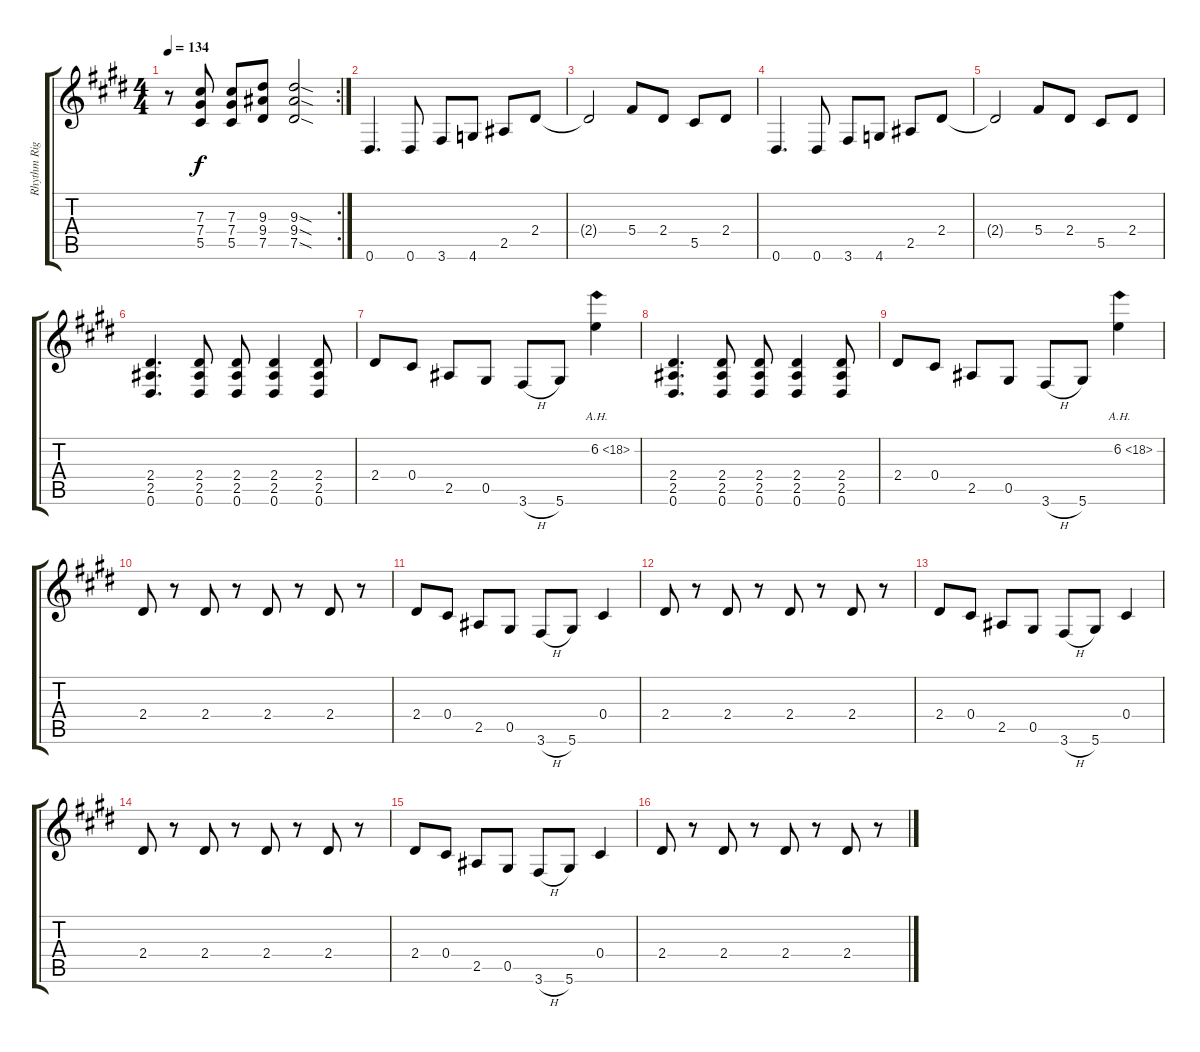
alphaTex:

\track ("Rhythm Right" "Rhythm Rig") {instrument distortionguitar}
\staff {score tabs}
\tuning (Eb4 Bb3 Gb3 Db3 Ab2 Eb2) {hide}
\rc 2
\ts (4 4)
\tempo 134
\clef g2
\ks c#minor
r.8{dy f} (7.3 7.4 5.5).8 (7.3 7.4 5.5).8 (9.3 9.4 7.5).8 (9.3{sod} 9.4{sod} 7.5{sod}).2 |
\ks e
0.6.4{d} 0.6.8 3.6.8 4.6.8 2.5.8 2.4.8 |
\ks c#minor
2.4{t}.2 5.4.8 2.4.8 5.5.8 2.4.8 |
0.6.4{d} 0.6.8 3.6.8 4.6.8 2.5.8 2.4.8 |
2.4{t}.2 5.4.8 2.4.8 5.5.8 2.4.8 |
\ks e
(2.4 2.5 0.6).4{d} (2.4 2.5 0.6).8 (2.4 2.5 0.6).8 (2.4 2.5 0.6).4 (2.4 2.5 0.6).8 |
\ks c#minor
2.4.8 0.4.8 2.5.8 0.5.8 3.6{h}.8 5.6.8 6.2{ah 12}.4 |
(2.4 2.5 0.6).4{d} (2.4 2.5 0.6).8 (2.4 2.5 0.6).8 (2.4 2.5 0.6).4 (2.4 2.5 0.6).8 |
2.4.8 0.4.8 2.5.8 0.5.8 3.6{h}.8 5.6.8 6.2{ah 12}.4 |
\ks e
2.4.8 r.8 2.4.8 r.8 2.4.8 r.8 2.4.8 r.8 |
\ks c#minor
2.4.8 0.4.8 2.5.8 0.5.8 3.6{h}.8 5.6.8 0.4.4 |
2.4.8 r.8 2.4.8 r.8 2.4.8 r.8 2.4.8 r.8 |
2.4.8 0.4.8 2.5.8 0.5.8 3.6{h}.8 5.6.8 0.4.4 |
\ks e
2.4.8 r.8 2.4.8 r.8 2.4.8 r.8 2.4.8 r.8 |
\ks c#minor
2.4.8 0.4.8 2.5.8 0.5.8 3.6{h}.8 5.6.8 0.4.4 |
2.4.8 r.8 2.4.8 r.8 2.4.8 r.8 2.4.8 r.8
